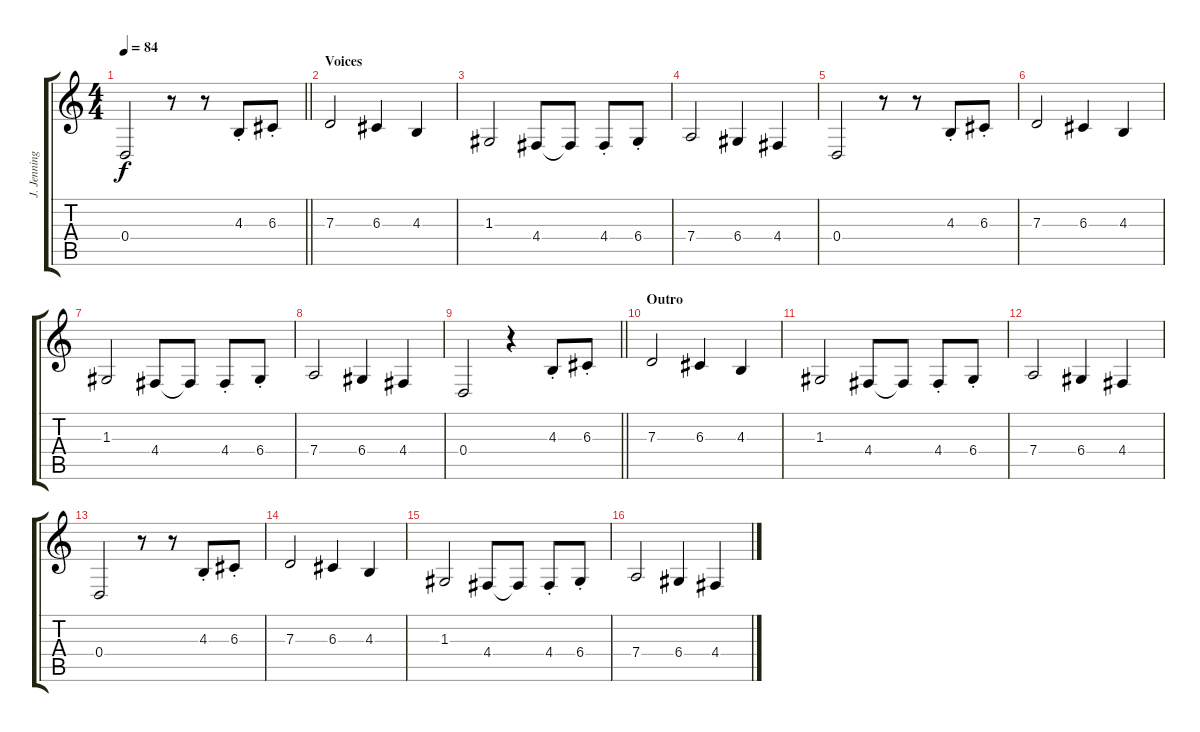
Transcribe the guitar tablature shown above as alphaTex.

\track ("J. Jennings - Trumpet #2" "J. Jenning") {instrument trumpet}
\staff {score tabs}
\tuning (E4 B3 G3 D3 A2 E2) {hide}
\ts (4 4)
\tempo 84
\clef g2
\barLineRight lightlight
\ks c
0.4.2{dy f} r.8 r.8 4.3{st}.8{instrument voiceoohs} 6.3{st}.8 |
\section ("" "Voices")
7.3.2 6.3.4 4.3.4 |
1.3.2 4.4.8 4.4{t}.8 4.4{st}.8 6.4{st}.8 |
7.4.2 6.4.4 4.4.4 |
0.4.2 r.8 r.8 4.3{st}.8 6.3{st}.8 |
7.3.2 6.3.4 4.3.4 |
1.3.2 4.4.8 4.4{t}.8 4.4{st}.8 6.4{st}.8 |
7.4.2 6.4.4 4.4.4 |
\barLineRight lightlight
0.4.2 r.4 4.3{st}.8{instrument trumpet} 6.3{st}.8 |
\section ("" "Outro")
7.3.2 6.3.4 4.3.4 |
1.3.2 4.4.8 4.4{t}.8 4.4{st}.8 6.4{st}.8 |
7.4.2 6.4.4 4.4.4 |
0.4.2 r.8 r.8 4.3{st}.8 6.3{st}.8 |
7.3.2 6.3.4 4.3.4 |
1.3.2 4.4.8 4.4{t}.8 4.4{st}.8 6.4{st}.8 |
7.4.2 6.4.4 4.4.4
